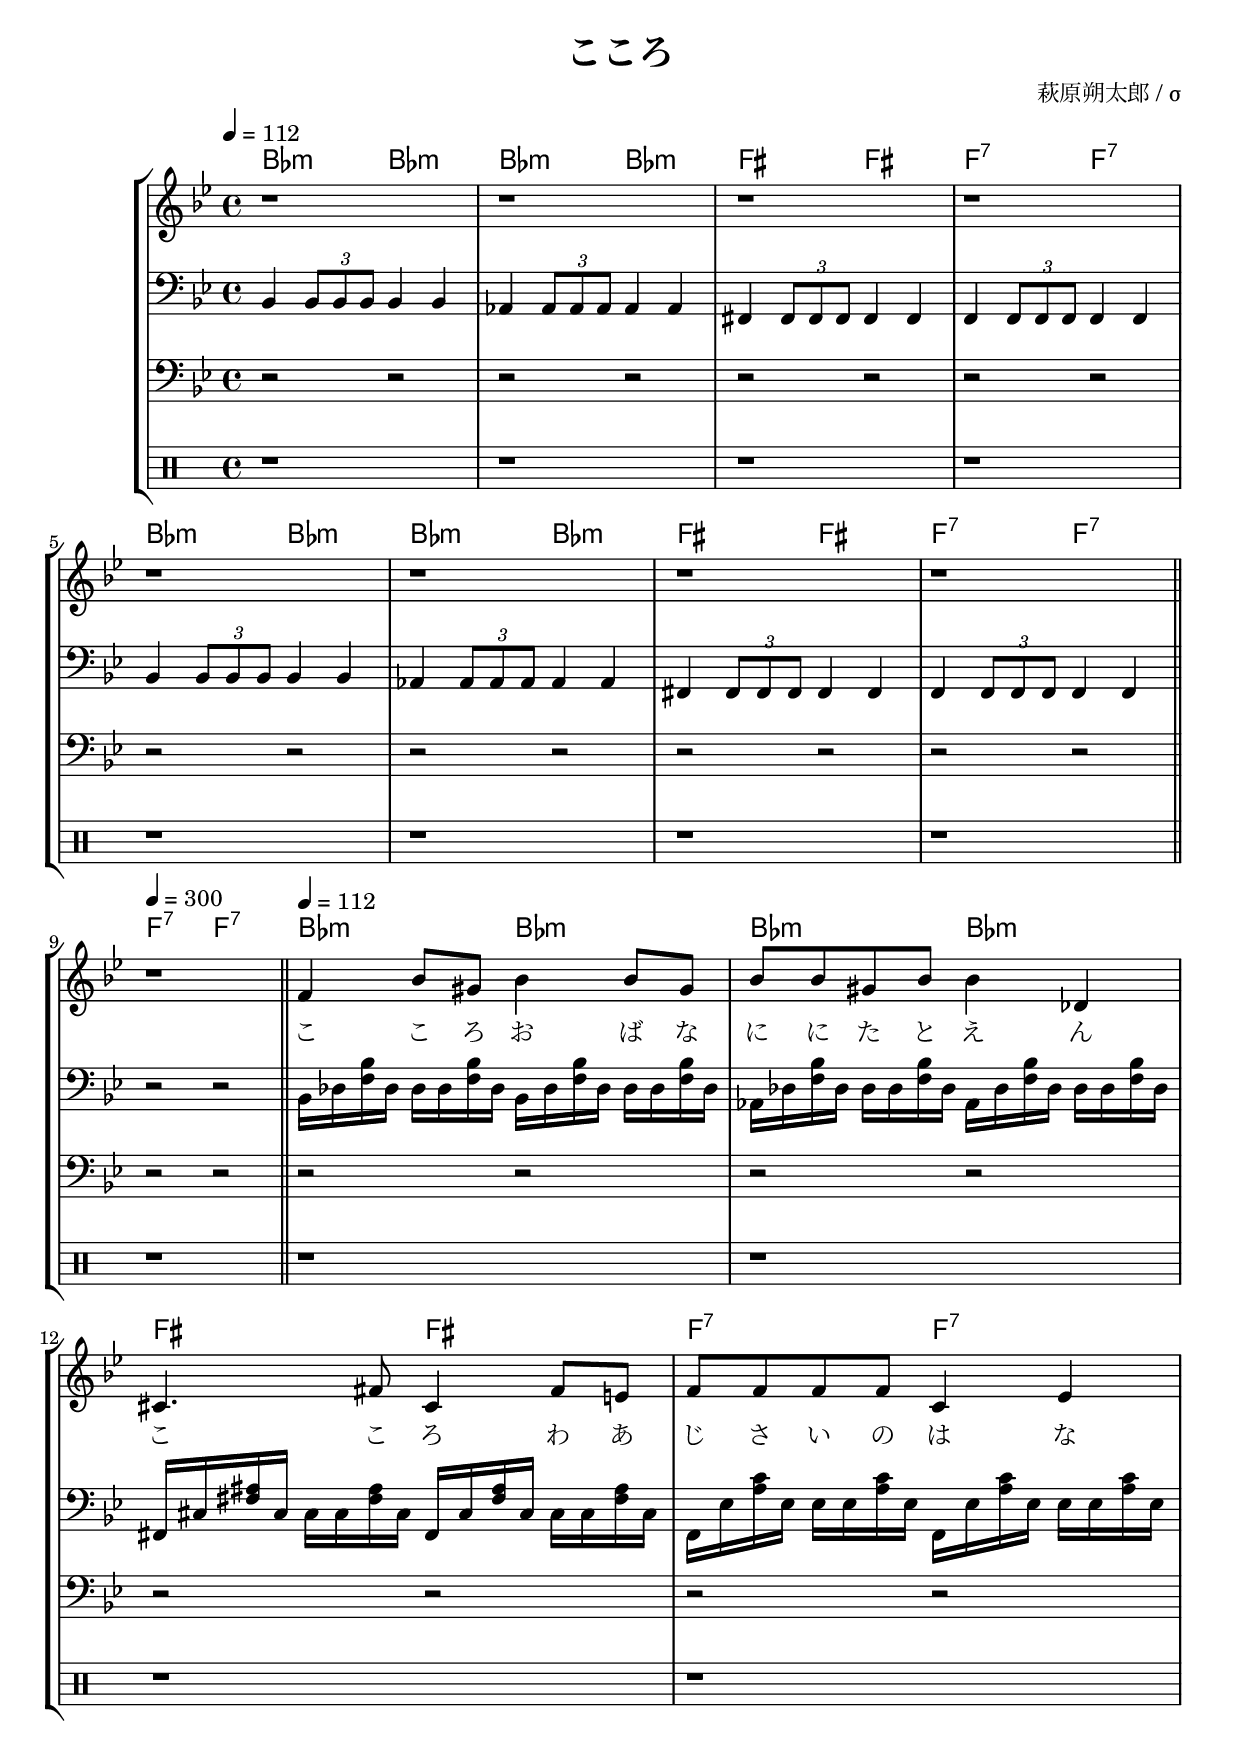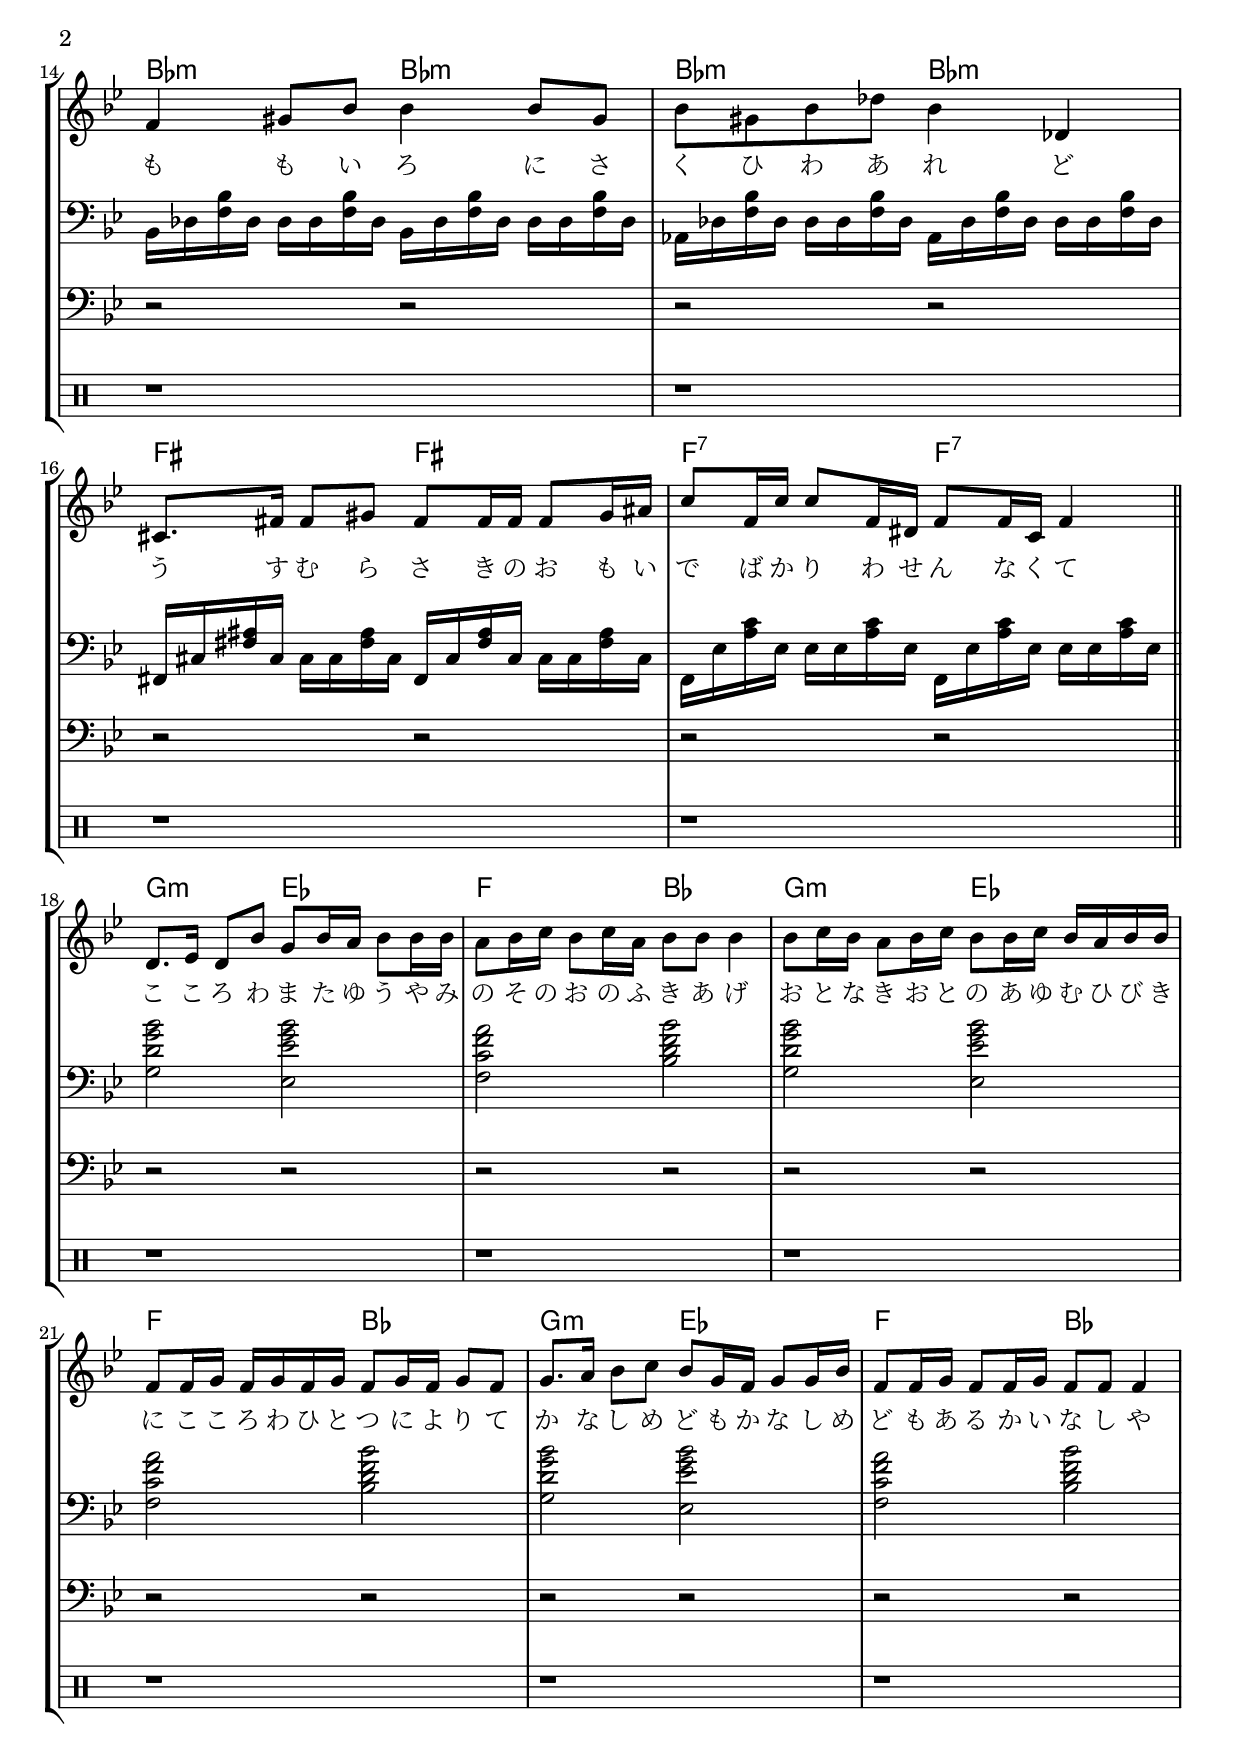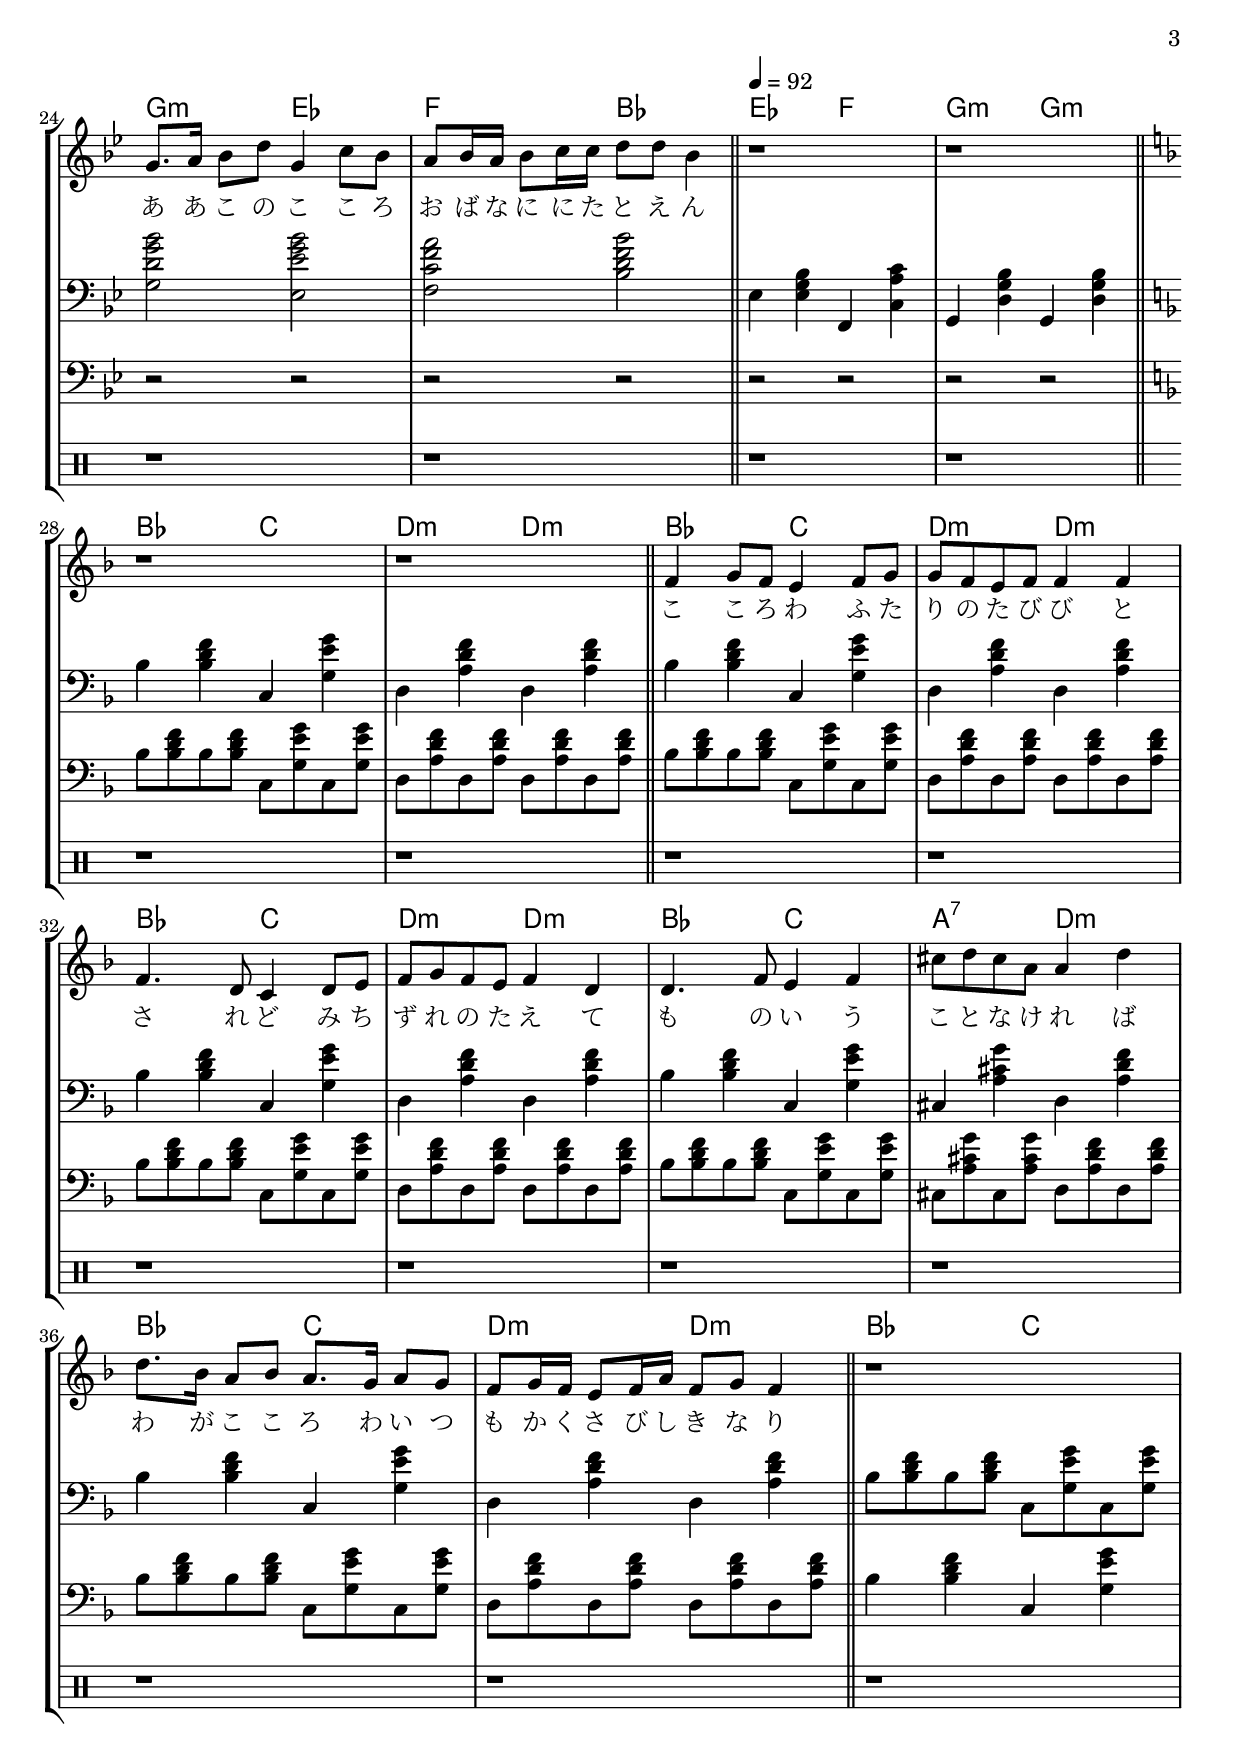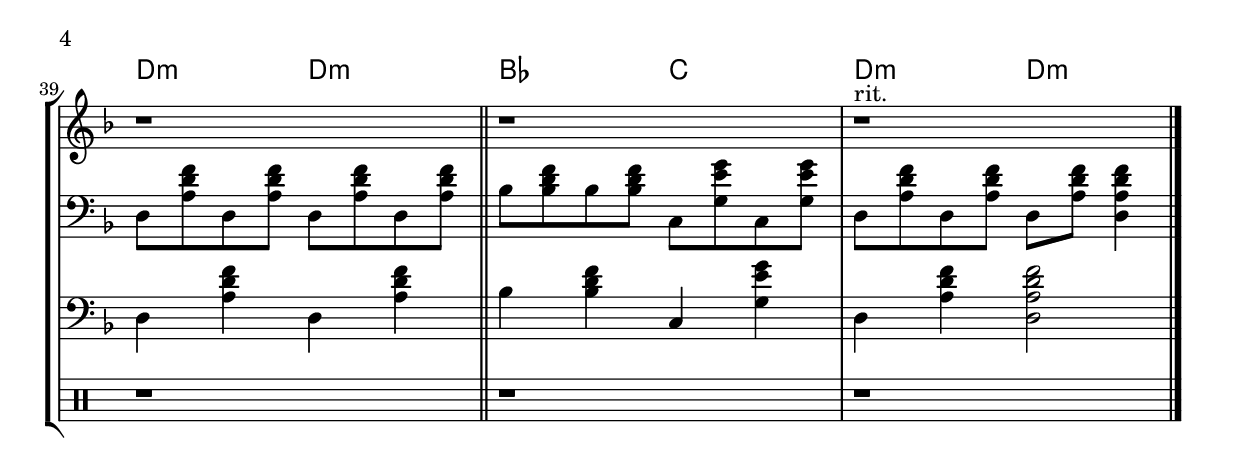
\version "2.12.1"

\header {
	title = \markup {こころ}
	composer = \markup \center-column {"萩原朔太郎 / σ"}
}

harmony = \chordmode {
	bes2:m bes:m bes:m bes:m fis fis f:7 f:7 bes:m bes:m bes:m bes:m fis fis f:7 f:7 

	f:7 f:7 

	bes:m bes:m bes:m bes:m fis fis f:7 f:7 bes:m bes:m bes:m bes:m fis fis f:7 f:7 

	g:m es f bes g:m es f bes g:m es f bes g:m es f bes 

	es f g:m g:m 

	bes c d:m d:m 

	bes c d:m d:m bes c d:m d:m bes c a:7 d:m bes c d:m d:m 

	bes c d:m d:m 

	bes c d:m d:m 
}

melody = {
	\key bes \major
	\tempo 4 = 112
	r1 | r1 | r1 | r1 | r1 | r1 | r1 | r1   
	\tempo 4 = 300
	r1   
	\set Staff.midiInstrument = #"fss0.42"
		\tempo 4 = 112
f'4  bes'8  gis'8  bes'4  bes'8  gis'8 
	bes'8  bes'8  gis'8  bes'8  bes'4  des'4 
	cis'4.  fis'8  cis'4  fis'8  e'8 
	f'8  f'8  f'8  f'8  c'4  es'4 
	f'4  gis'8  bes'8  bes'4  bes'8  gis'8 
	bes'8  gis'8  bes'8  des''8  bes'4  des'4 
	cis'8.  fis'16  fis'8  gis'8  fis'8  fis'16  fis'16  fis'8  gis'16  ais'16 
	c''8  f'16  c''16  c''8  f'16  dis'16  f'8  f'16  c'16  f'4
	\set Staff.midiInstrument = #"fss0.42"
	d'8.  es'16  d'8  bes'8  g'8  bes'16  a'16  bes'8  bes'16  bes'16 
	a'8  bes'16  c''16  bes'8  c''16  a'16  bes'8  bes'8  bes'4 
	bes'8  c''16  bes'16  a'8  bes'16  c''16  bes'8  bes'16  c''16  bes'16  a'16  bes'16  bes'16 
	f'8  f'16  g'16  f'16  g'16  f'16  g'16  f'8  g'16  f'16  g'8  f'8 
	g'8.  a'16  bes'8  c''8  bes'8  g'16  f'16  g'8  g'16  bes'16 
	f'8  f'16  g'16  f'8  f'16  g'16  f'8  f'8  f'4 
	g'8.  a'16  bes'8  d''8  g'4  c''8  bes'8 
	a'8  bes'16  a'16  bes'8  c''16  c''16  d''8  d''8  bes'4
	\tempo 4 = 92
	r1 | r1   
	\key f \major
	r1 | r1   
	\set Staff.midiInstrument = #"fss0.42"
	f'4  g'8  f'8  e'4  f'8  g'8 
	g'8  f'8  e'8  f'8  f'4  f'4 
	f'4.  d'8  c'4  d'8  e'8 
	f'8  g'8  f'8  e'8  f'4  d'4 
	d'4.  f'8  e'4  f'4 
	cis''8  d''8  cis''8  a'8  a'4  d''4 
	d''8.  bes'16  a'8  bes'8  a'8.  g'16  a'8  g'8 
	f'8  g'16  f'16  e'8  f'16  a'16  f'8  g'8  f'4
	r1 | r1   
	r1 | r1^"rit." \bar "|."
}

words = \lyricmode {
	
	
	こ  こ  ろ  お  ば  な  に  に  た  と  え  ん  こ  こ  ろ  わ  あ  じ  さ  い  の  は  な  も  も  い  ろ  に  さ  く  ひ  わ  あ  れ  ど  う  す  む  ら  さ  き  の  お  も  い  で  ば  か  り  わ  せ  ん  な  く  て  
	こ  こ  ろ  わ  ま  た  ゆ  う  や  み  の  そ  の  お  の  ふ  き  あ  げ  お  と  な  き  お  と  の  あ  ゆ  む  ひ  び  き  に  こ  こ  ろ  わ  ひ  と  つ  に  よ  り  て  か  な  し  め  ど  も  か  な  し  め  ど  も  あ  る  か  い  な  し  や  あ  あ  こ  の  こ  こ  ろ  お  ば  な  に  に  た  と  え  ん  
	
	
	こ  こ  ろ  わ  ふ  た  り  の  た  び  び  と  さ  れ  ど  み  ち  ず  れ  の  た  え  て  も  の  い  う  こ  と  な  け  れ  ば  わ  が  こ  こ  ろ  わ  い  つ  も  か  く  さ  び  し  き  な  り  
	
	
}

tempochange = {
	\tempo 4 = 112
	r1 | r1 | r1 | r1 | r1 | r1 | r1 | r1 \bar "||"
	\tempo 4 = 300
	r1 \bar "||"
	\tempo 4 = 112
	r1 | r1 | r1 | r1 | r1 | r1 | r1 | r1 \bar "||"
	\tempo 4 = 112
	r1 | r1 | r1 | r1 | r1 | r1 | r1 | r1 \bar "||"
	\tempo 4 = 92
	r1 | r1 \bar "||"
	\tempo 4 = 92
	r1 | r1 \bar "||"
	\tempo 4 = 92
	r1 | r1 | r1 | r1 | r1 | r1 | r1 | r1 \bar "||"
	\tempo 4 = 92
	r1 | r1 \bar "||"
	\tempo 4 = 92
	r1 | \tempo 4 = 69 r2 \tempo 4 = 61 r2 \bar "|."
}

mainacc = {
	\clef bass
	\set Staff.midiInstrument = #"Acoustic grand"
	\key bes \major
	\tempo 4 = 112
	bes,4 \tuplet 3/2 { bes,8 bes,8 bes,8 }
	bes,4 bes,4
	as,4 \tuplet 3/2 { as,8 as,8 as,8 }
	as,4 as,4
	fis,4 \tuplet 3/2 { fis,8 fis,8 fis,8 }
	fis,4 fis,4
	f,4 \tuplet 3/2 { f,8 f,8 f,8 }
	f,4 f,4
	bes,4 \tuplet 3/2 { bes,8 bes,8 bes,8 }
	bes,4 bes,4
	as,4 \tuplet 3/2 { as,8 as,8 as,8 }
	as,4 as,4
	fis,4 \tuplet 3/2 { fis,8 fis,8 fis,8 }
	fis,4 fis,4
	f,4 \tuplet 3/2 { f,8 f,8 f,8 }
	f,4 f,4
	\bar "||"

	\set Staff.midiInstrument = #"Acoustic grand"
	\tempo 4 = 300
	r2
	r2
	\bar "||"

	\set Staff.midiInstrument = #"Acoustic grand"
	\tempo 4 = 112
	bes,16 des <f bes> des des des <f bes> des
	bes,16 des <f bes> des des des <f bes> des
	as,16 des <f bes> des des des <f bes> des
	as,16 des <f bes> des des des <f bes> des
	fis,16 cis <fis ais> cis cis cis <fis ais> cis
	fis,16 cis <fis ais> cis cis cis <fis ais> cis
	f,16 es <a c'> es es es <a c'> es
	f,16 es <a c'> es es es <a c'> es
	bes,16 des <f bes> des des des <f bes> des
	bes,16 des <f bes> des des des <f bes> des
	as,16 des <f bes> des des des <f bes> des
	as,16 des <f bes> des des des <f bes> des
	fis,16 cis <fis ais> cis cis cis <fis ais> cis
	fis,16 cis <fis ais> cis cis cis <fis ais> cis
	f,16 es <a c'> es es es <a c'> es
	f,16 es <a c'> es es es <a c'> es
	\bar "||"

	\set Staff.midiInstrument = #"Acoustic grand"
	<g d' g' bes'>2
	<es es' g' bes'>2
	<f c' f' a'>2
	<bes d' f' bes'>2
	<g d' g' bes'>2
	<es es' g' bes'>2
	<f c' f' a'>2
	<bes d' f' bes'>2
	<g d' g' bes'>2
	<es es' g' bes'>2
	<f c' f' a'>2
	<bes d' f' bes'>2
	<g d' g' bes'>2
	<es es' g' bes'>2
	<f c' f' a'>2
	<bes d' f' bes'>2
	\bar "||"

	\set Staff.midiInstrument = #"Acoustic grand"
	\tempo 4 = 92
	es4 <es g bes>4
	f,4 <c a c'>4
	g,4 <d g bes>4
	g,4 <d g bes>4
	\bar "||"

	\set Staff.midiInstrument = #"String Ensemble 2"
	\key f \major
	bes4 <bes d' f'>4
	c4 <g e' g'>4
	d4 <a d' f'>4
	d4 <a d' f'>4
	\bar "||"

	\set Staff.midiInstrument = #"String Ensemble 2"
	bes4 <bes d' f'>4
	c4 <g e' g'>4
	d4 <a d' f'>4
	d4 <a d' f'>4
	bes4 <bes d' f'>4
	c4 <g e' g'>4
	d4 <a d' f'>4
	d4 <a d' f'>4
	bes4 <bes d' f'>4
	c4 <g e' g'>4
	cis4 <a cis' g'>4
	d4 <a d' f'>4
	bes4 <bes d' f'>4
	c4 <g e' g'>4
	d4 <a d' f'>4
	d4 <a d' f'>4
	\bar "||"

	\set Staff.midiInstrument = #"Acoustic grand"
	bes8 <bes d' f'> bes <bes d' f'>
	c8 <g e' g'> c <g e' g'>
	d8 <a d' f'> d <a d' f'>
	d8 <a d' f'> d <a d' f'>
	\bar "||"

	\set Staff.midiInstrument = #"Acoustic grand"
	bes8 <bes d' f'> bes <bes d' f'>
	c8 <g e' g'> c <g e' g'>
	d8 <a d' f'> d <a d' f'>
	d8 <a d' f'>8 <d a d' f'>4
	\bar "|."
}

subacc = {
	\clef bass
	\set Staff.midiInstrument = #"Acoustic grand"
	\key bes \major
	\tempo 4 = 112
	r2
	r2
	r2
	r2
	r2
	r2
	r2
	r2
	r2
	r2
	r2
	r2
	r2
	r2
	r2
	r2
	\bar "||"

	\set Staff.midiInstrument = #"Acoustic grand"
	\tempo 4 = 300
	r2
	r2
	\bar "||"

	\set Staff.midiInstrument = #"Acoustic grand"
	\tempo 4 = 112
	r2
	r2
	r2
	r2
	r2
	r2
	r2
	r2
	r2
	r2
	r2
	r2
	r2
	r2
	r2
	r2
	\bar "||"

	\set Staff.midiInstrument = #"Acoustic grand"
	r2
	r2
	r2
	r2
	r2
	r2
	r2
	r2
	r2
	r2
	r2
	r2
	r2
	r2
	r2
	r2
	\bar "||"

	\set Staff.midiInstrument = #"Acoustic grand"
	\tempo 4 = 92
	r2
	r2
	r2
	r2
	\bar "||"

	\set Staff.midiInstrument = #"Acoustic grand"
	\key f \major
	bes8 <bes d' f'> bes <bes d' f'>
	c8 <g e' g'> c <g e' g'>
	d8 <a d' f'> d <a d' f'>
	d8 <a d' f'> d <a d' f'>
	\bar "||"

	\set Staff.midiInstrument = #"Acoustic grand"
	bes8 <bes d' f'> bes <bes d' f'>
	c8 <g e' g'> c <g e' g'>
	d8 <a d' f'> d <a d' f'>
	d8 <a d' f'> d <a d' f'>
	bes8 <bes d' f'> bes <bes d' f'>
	c8 <g e' g'> c <g e' g'>
	d8 <a d' f'> d <a d' f'>
	d8 <a d' f'> d <a d' f'>
	bes8 <bes d' f'> bes <bes d' f'>
	c8 <g e' g'> c <g e' g'>
	cis8 <a cis' g'> cis <a cis' g'>
	d8 <a d' f'> d <a d' f'>
	bes8 <bes d' f'> bes <bes d' f'>
	c8 <g e' g'> c <g e' g'>
	d8 <a d' f'> d <a d' f'>
	d8 <a d' f'> d <a d' f'>
	\bar "||"

	\set Staff.midiInstrument = #"String Ensemble 2"
	bes4 <bes d' f'>4
	c4 <g e' g'>4
	d4 <a d' f'>4
	d4 <a d' f'>4
	\bar "||"

	\set Staff.midiInstrument = #"String Ensemble 2"
	bes4 <bes d' f'>4
	c4 <g e' g'>4
	d4 <a d' f'>4
	<d a d' f'>2
	\bar "|."
}

percA = {
	\drummode {
	r1 |r1 |r1 |r1 |r1 |r1 |r1 |r1 \bar "||"
	r1 \bar "||"
	r1 |r1 |r1 |r1 |r1 |r1 |r1 |r1 \bar "||"
	r1 |r1 |r1 |r1 |r1 |r1 |r1 |r1 \bar "||"
	r1 |r1 \bar "||"
	r1 |r1 \bar "||"
	r1 |r1 |r1 |r1 |r1 |r1 |r1 |r1 \bar "||"
	r1 |r1 \bar "||"
	r1 |r1 \bar "|."
	}
}

percB = {
	\drummode {
	r1 |r1 |r1 |r1 |r1 |r1 |r1 |r1 \bar "||"
	r1 \bar "||"
	r1 |r1 |r1 |r1 |r1 |r1 |r1 |r1 \bar "||"
	r1 |r1 |r1 |r1 |r1 |r1 |r1 |r1 \bar "||"
	r1 |r1 \bar "||"
	r1 |r1 \bar "||"
	r1 |r1 |r1 |r1 |r1 |r1 |r1 |r1 \bar "||"
	r1 |r1 \bar "||"
	r1 |r1 \bar "|."
	}
}

percC = {
	\drummode {
	r1 |r1 |r1 |r1 |r1 |r1 |r1 |r1 \bar "||"
	r1 \bar "||"
	r1 |r1 |r1 |r1 |r1 |r1 |r1 |r1 \bar "||"
	r1 |r1 |r1 |r1 |r1 |r1 |r1 |r1 \bar "||"
	r1 |r1 \bar "||"
	r1 |r1 \bar "||"
	r1 |r1 |r1 |r1 |r1 |r1 |r1 |r1 \bar "||"
	r1 |r1 \bar "||"
	r1 |r1 \bar "|."
	}
}

percD = {
	\drummode {
	r1 |r1 |r1 |r1 |r1 |r1 |r1 |r1 \bar "||"
	r1 \bar "||"
	r1 |r1 |r1 |r1 |r1 |r1 |r1 |r1 \bar "||"
	r1 |r1 |r1 |r1 |r1 |r1 |r1 |r1 \bar "||"
	r1 |r1 \bar "||"
	r1 |r1 \bar "||"
	r1 |r1 |r1 |r1 |r1 |r1 |r1 |r1 \bar "||"
	r1 |r1 \bar "||"
	r1 |r1 \bar "|."
	}
}

percE = {
	\drummode {
	r1 |r1 |r1 |r1 |r1 |r1 |r1 |r1 \bar "||"
	r1 \bar "||"
	r1 |r1 |r1 |r1 |r1 |r1 |r1 |r1 \bar "||"
	r1 |r1 |r1 |r1 |r1 |r1 |r1 |r1 \bar "||"
	r1 |r1 \bar "||"
	r1 |r1 \bar "||"
	r1 |r1 |r1 |r1 |r1 |r1 |r1 |r1 \bar "||"
	r1 |r1 \bar "||"
	r1 |r1 \bar "|."
	}
}

\score {
	<<
		\new StaffGroup <<
			\new ChordNames {\harmony}
			\new Voice = "melody" {\melody}
			\new Lyrics \lyricsto "melody" \words
			\new Staff = "mainacc" {\mainacc}
			\new Staff = "subacc" {\subacc}
			\new DrumStaff <<
				\new DrumVoice {\percA}
				\new DrumVoice {\percB}
				\new DrumVoice {\percC}
				\new DrumVoice {\percD}
				\new DrumVoice {\percE}
			>>
		>>
	>>
	\layout { }
}
